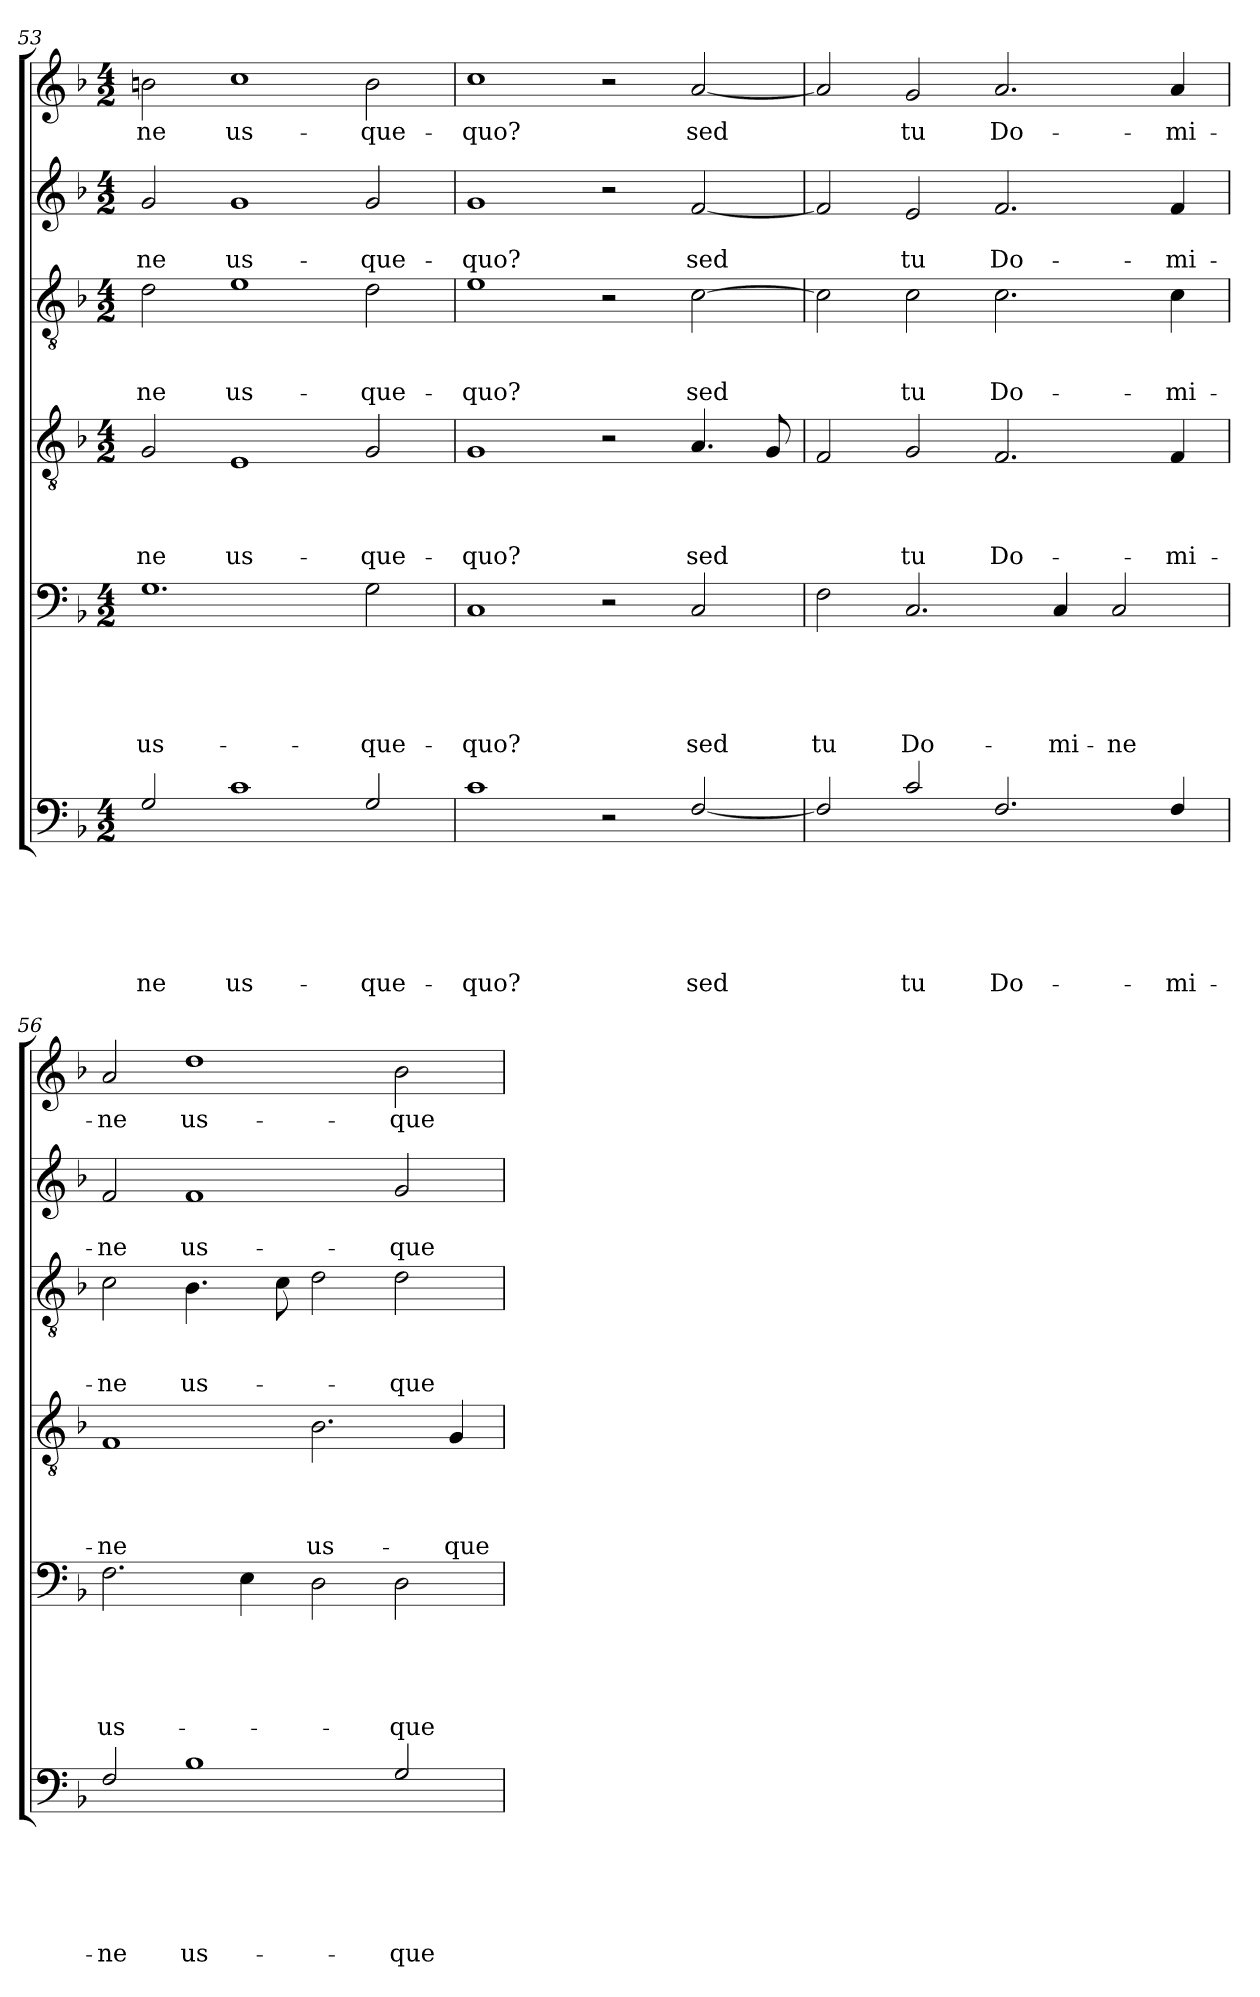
**kern	**text	**text	**text	**text	**text	**text	**kern	**text	**text	**text	**text	**text	**kern	**text	**text	**text	**text	**kern	**text	**text	**text	**kern	**text	**text	**kern	**text
*part6	*part6	*part6	*part6	*part6	*part6	*part6	*part5	*part5	*part5	*part5	*part5	*part5	*part4	*part4	*part4	*part4	*part4	*part3	*part3	*part3	*part3	*part2	*part2	*part2	*part1	*part1
*staff6	*staff6	*staff6	*staff6	*staff6	*staff6	*staff6	*staff5	*staff5	*staff5	*staff5	*staff5	*staff5	*staff4	*staff4	*staff4	*staff4	*staff4	*staff3	*staff3	*staff3	*staff3	*staff2	*staff2	*staff2	*staff1	*staff1
*clefF4	*	*	*	*	*	*	*clefF4	*	*	*	*	*	*clefGv2	*	*	*	*	*clefGv2	*	*	*	*clefG2	*	*	*clefG2	*
*ITrd8c14	*	*	*	*	*	*	*	*	*	*	*	*	*	*	*	*	*	*	*	*	*	*	*	*	*	*
*k[b-]	*	*	*	*	*	*	*k[b-]	*	*	*	*	*	*k[b-]	*	*	*	*	*k[b-]	*	*	*	*k[b-]	*	*	*k[b-]	*
*F:	*	*	*	*	*	*	*F:	*	*	*	*	*	*F:	*	*	*	*	*F:	*	*	*	*F:	*	*	*F:	*
*M4/2	*	*	*	*	*	*	*M4/2	*	*	*	*	*	*M4/2	*	*	*	*	*M4/2	*	*	*	*M4/2	*	*	*M4/2	*
=53	=53	=53	=53	=53	=53	=53	=53	=53	=53	=53	=53	=53	=53	=53	=53	=53	=53	=53	=53	=53	=53	=53	=53	=53	=53	=53
!	!	!	!	!	!	!LO:LY:b	!	!	!	!	!	!LO:LY:b	!	!	!	!	!LO:LY:b	!	!	!	!LO:LY:b	!	!	!LO:LY:b	!	!LO:LY:b
2GG/	.	.	.	.	.	-ne	1.G	.	.	.	.	us-	2G/	.	.	.	-ne	2d\	.	.	-ne	2g/	.	-ne	2bn\	-ne
!	!	!	!	!	!	!LO:LY:b	!	!	!	!	!	!	!	!	!	!	!LO:LY:b	!	!	!	!LO:LY:b	!	!	!LO:LY:b	!	!LO:LY:b
1C	.	.	.	.	.	us-	.	.	.	.	.	.	1E	.	.	.	us-	1e	.	.	us-	1g	.	us-	1cc	us-
!	!	!	!	!	!	!LO:LY:b	!	!	!	!	!	!LO:LY:b	!	!	!	!	!LO:LY:b	!	!	!	!LO:LY:b	!	!	!LO:LY:b	!	!LO:LY:b
2GG/	.	.	.	.	.	-que-	2G\	.	.	.	.	-que-	2G/	.	.	.	-que-	2d\	.	.	-que-	2g/	.	-que-	2b\	-que-
=54	=54	=54	=54	=54	=54	=54	=54	=54	=54	=54	=54	=54	=54	=54	=54	=54	=54	=54	=54	=54	=54	=54	=54	=54	=54	=54
!	!	!	!	!	!	!LO:LY:b	!	!	!	!	!	!LO:LY:b	!	!	!	!	!LO:LY:b	!	!	!	!LO:LY:b	!	!	!LO:LY:b	!	!LO:LY:b
1C	.	.	.	.	.	-quo?	1C	.	.	.	.	-quo?	1G	.	.	.	-quo?	1e	.	.	-quo?	1g	.	-quo?	1cc	-quo?
2r	.	.	.	.	.	.	2r	.	.	.	.	.	2r	.	.	.	.	2r	.	.	.	2r	.	.	2r	.
!	!	!	!	!	!	!LO:LY:b	!	!	!	!	!	!LO:LY:b	!	!	!	!	!LO:LY:b	!	!	!	!LO:LY:b	!	!	!LO:LY:b	!	!LO:LY:b
[2FF/	.	.	.	.	.	sed	2C/	.	.	.	.	sed	4.A/	.	.	.	sed	[2c\	.	.	sed	[2f/	.	sed	[2a/	sed
.	.	.	.	.	.	.	.	.	.	.	.	.	8G/	.	.	.	.	.	.	.	.	.	.	.	.	.
=55	=55	=55	=55	=55	=55	=55	=55	=55	=55	=55	=55	=55	=55	=55	=55	=55	=55	=55	=55	=55	=55	=55	=55	=55	=55	=55
!	!	!	!	!	!	!	!	!	!	!	!	!LO:LY:b	!	!	!	!	!	!	!	!	!	!	!	!	!	!
2FF/]	.	.	.	.	.	.	2F\	.	.	.	.	tu	2F/	.	.	.	.	2c\]	.	.	.	2f/]	.	.	2a/]	.
!	!	!	!	!	!	!LO:LY:b	!	!	!	!	!	!LO:LY:b	!	!	!	!	!LO:LY:b	!	!	!	!LO:LY:b	!	!	!LO:LY:b	!	!LO:LY:b
2C/	.	.	.	.	.	tu	2.C/	.	.	.	.	Do-	2G/	.	.	.	tu	2c\	.	.	tu	2e/	.	tu	2g/	tu
!	!	!	!	!	!	!LO:LY:b	!	!	!	!	!	!	!	!	!	!	!LO:LY:b	!	!	!	!LO:LY:b	!	!	!LO:LY:b	!	!LO:LY:b
2.FF/	.	.	.	.	.	Do-	.	.	.	.	.	.	2.F/	.	.	.	Do-	2.c\	.	.	Do-	2.f/	.	Do-	2.a/	Do-
!	!	!	!	!	!	!	!	!	!	!	!	!LO:LY:b	!	!	!	!	!	!	!	!	!	!	!	!	!	!
.	.	.	.	.	.	.	4C/	.	.	.	.	-mi-	.	.	.	.	.	.	.	.	.	.	.	.	.	.
!	!	!	!	!	!	!	!	!	!	!	!	!LO:LY:b	!	!	!	!	!	!	!	!	!	!	!	!	!	!
.	.	.	.	.	.	.	2C/	.	.	.	.	-ne	.	.	.	.	.	.	.	.	.	.	.	.	.	.
!	!	!	!	!	!	!LO:LY:b	!	!	!	!	!	!	!	!	!	!	!LO:LY:b	!	!	!	!LO:LY:b	!	!	!LO:LY:b	!	!LO:LY:b
4FF/	.	.	.	.	.	-mi-	.	.	.	.	.	.	4F/	.	.	.	-mi-	4c\	.	.	-mi-	4f/	.	-mi-	4a/	-mi-
=56	=56	=56	=56	=56	=56	=56	=56	=56	=56	=56	=56	=56	=56	=56	=56	=56	=56	=56	=56	=56	=56	=56	=56	=56	=56	=56
!	!	!	!	!	!	!LO:LY:b	!	!	!	!	!	!LO:LY:b	!	!	!	!	!LO:LY:b	!	!	!	!LO:LY:b	!	!	!LO:LY:b	!	!LO:LY:b
2FF/	.	.	.	.	.	-ne	2.F\	.	.	.	.	us-	1F	.	.	.	-ne	2c\	.	.	-ne	2f/	.	-ne	2a/	-ne
!	!	!	!	!	!	!LO:LY:b	!	!	!	!	!	!	!	!	!	!	!	!	!	!	!LO:LY:b	!	!	!LO:LY:b	!	!LO:LY:b
1BB-	.	.	.	.	.	us-	.	.	.	.	.	.	.	.	.	.	.	4.B-\	.	.	us-	1f	.	us-	1dd	us-
.	.	.	.	.	.	.	4E\	.	.	.	.	.	.	.	.	.	.	.	.	.	.	.	.	.	.	.
.	.	.	.	.	.	.	.	.	.	.	.	.	.	.	.	.	.	8c\	.	.	.	.	.	.	.	.
!	!	!	!	!	!	!	!	!	!	!	!	!	!	!	!	!	!LO:LY:b	!	!	!	!	!	!	!	!	!
.	.	.	.	.	.	.	2D\	.	.	.	.	.	2.B-\	.	.	.	us-	2d\	.	.	.	.	.	.	.	.
!	!	!	!	!	!	!LO:LY:b	!	!	!	!	!	!LO:LY:b	!	!	!	!	!	!	!	!	!LO:LY:b	!	!	!LO:LY:b	!	!LO:LY:b
2GG/	.	.	.	.	.	-que-	2D\	.	.	.	.	-que-	.	.	.	.	.	2d\	.	.	-que-	2g/	.	-que-	2b-\	-que-
!	!	!	!	!	!	!	!	!	!	!	!	!	!	!	!	!	!LO:LY:b	!	!	!	!	!	!	!	!	!
.	.	.	.	.	.	.	.	.	.	.	.	.	4G/	.	.	.	-que-	.	.	.	.	.	.	.	.	.
=	=	=	=	=	=	=	=	=	=	=	=	=	=	=	=	=	=	=	=	=	=	=	=	=	=	=
*-	*-	*-	*-	*-	*-	*-	*-	*-	*-	*-	*-	*-	*-	*-	*-	*-	*-	*-	*-	*-	*-	*-	*-	*-	*-	*-
